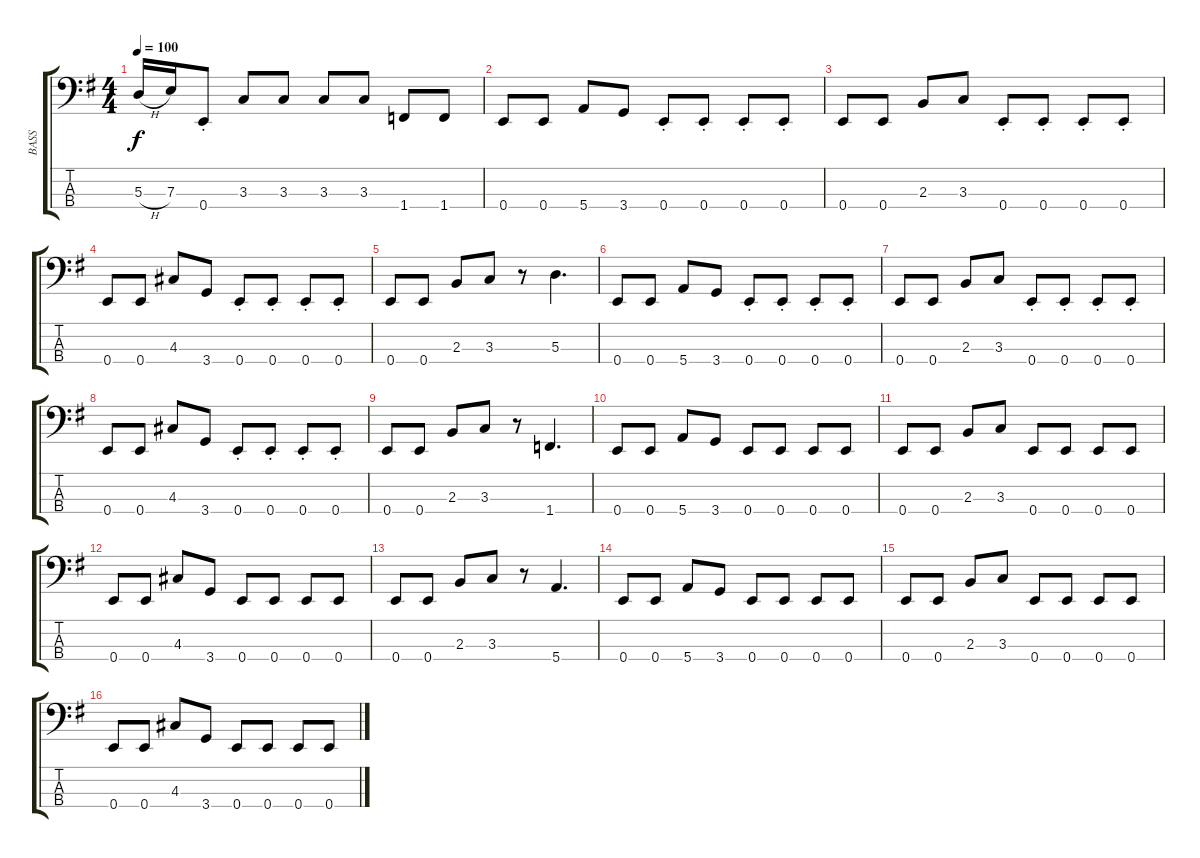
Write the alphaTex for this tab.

\track ("BASS" "BASS") {instrument electricbassfinger}
\staff {score tabs}
\tuning (G2 D2 A1 E1) {hide}
\ts (4 4)
\tempo 100
\clef f4
\ks eminor
5.3{h}.16{dy f} 7.3.16 0.4{st}.8 3.3.8 3.3.8 3.3.8 3.3.8 1.4.8 1.4.8 |
0.4.8 0.4.8 5.4.8 3.4.8 0.4{st}.8 0.4{st}.8 0.4{st}.8 0.4{st}.8 |
0.4.8 0.4.8 2.3.8 3.3.8 0.4{st}.8 0.4{st}.8 0.4{st}.8 0.4{st}.8 |
0.4.8 0.4.8 4.3.8 3.4.8 0.4{st}.8 0.4{st}.8 0.4{st}.8 0.4{st}.8 |
0.4.8 0.4.8 2.3.8 3.3.8 r.8 5.3.4{d} |
0.4.8 0.4.8 5.4.8 3.4.8 0.4{st}.8 0.4{st}.8 0.4{st}.8 0.4{st}.8 |
0.4.8 0.4.8 2.3.8 3.3.8 0.4{st}.8 0.4{st}.8 0.4{st}.8 0.4{st}.8 |
0.4.8 0.4.8 4.3.8 3.4.8 0.4{st}.8 0.4{st}.8 0.4{st}.8 0.4{st}.8 |
0.4.8 0.4.8 2.3.8 3.3.8 r.8 1.4.4{d} |
0.4.8 0.4.8 5.4.8 3.4.8 0.4.8 0.4.8 0.4.8 0.4.8 |
0.4.8 0.4.8 2.3.8 3.3.8 0.4.8 0.4.8 0.4.8 0.4.8 |
0.4.8 0.4.8 4.3.8 3.4.8 0.4.8 0.4.8 0.4.8 0.4.8 |
0.4.8 0.4.8 2.3.8 3.3.8 r.8 5.4.4{d} |
0.4.8 0.4.8 5.4.8 3.4.8 0.4.8 0.4.8 0.4.8 0.4.8 |
0.4.8 0.4.8 2.3.8 3.3.8 0.4.8 0.4.8 0.4.8 0.4.8 |
0.4.8 0.4.8 4.3.8 3.4.8 0.4.8 0.4.8 0.4.8 0.4.8
